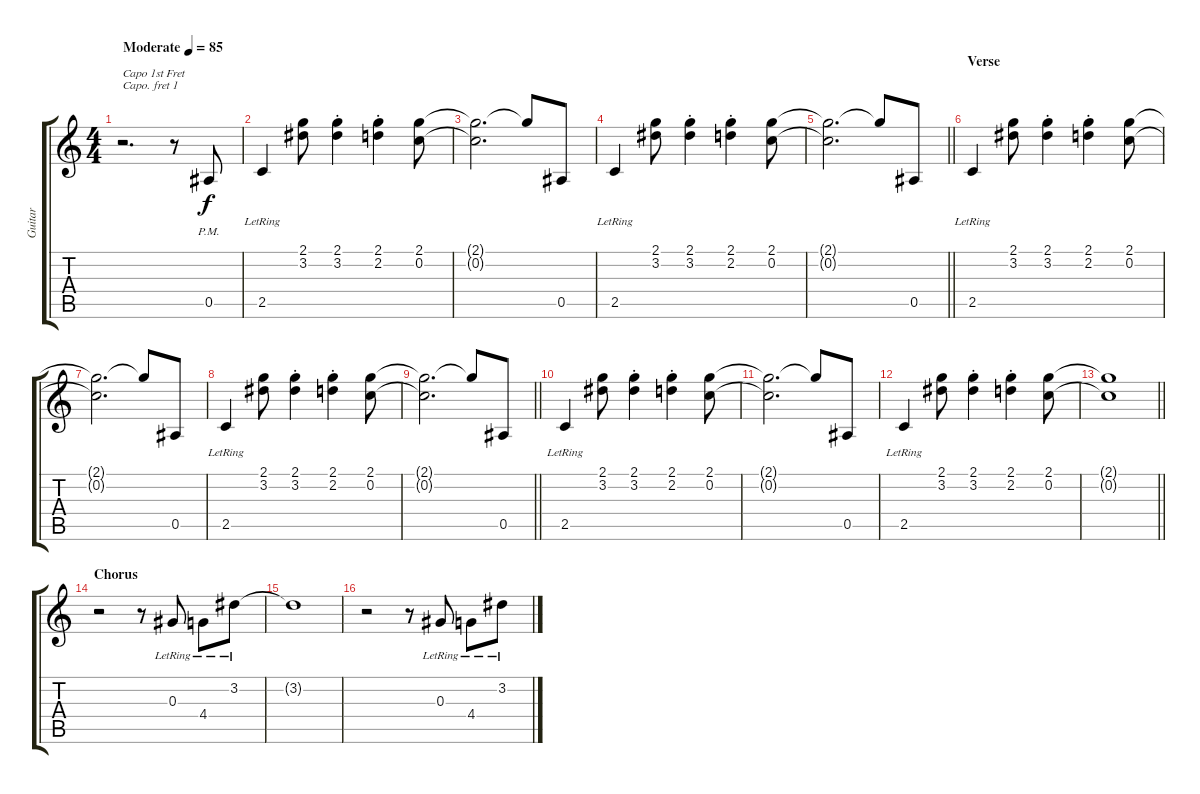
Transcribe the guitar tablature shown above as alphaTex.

\track ("Guitar" "Guitar") {instrument electricguitarclean}
\staff {score tabs}
\capo 1
\tuning (E4 B3 G3 D3 A2 E2) {hide}
\ts (4 4)
\tempo (85 "Moderate")
\clef g2
\ks c
r.2{d txt "Capo 1st Fret" dy f instrument electricguitarclean} r.8 0.5{pm}.8 |
2.5{lr}.4 (2.1 3.2).8 (2.1{st} 3.2{st}).4 (2.1{st} 2.2{st}).4 (2.1 0.2).8 |
(2.1{t} 0.2{t}).2{d} 2.1{t}.8 0.5.8 |
2.5{lr}.4 (2.1 3.2).8 (2.1{st} 3.2{st}).4 (2.1{st} 2.2{st}).4 (2.1 0.2).8 |
\barLineRight lightlight
(2.1{t} 0.2{t}).2{d} 2.1{t}.8 0.5.8 |
\section ("" "Verse")
2.5{lr}.4 (2.1 3.2).8 (2.1{st} 3.2{st}).4 (2.1{st} 2.2{st}).4 (2.1 0.2).8 |
(2.1{t} 0.2{t}).2{d} 2.1{t}.8 0.5.8 |
2.5{lr}.4 (2.1 3.2).8 (2.1{st} 3.2{st}).4 (2.1{st} 2.2{st}).4 (2.1 0.2).8 |
\barLineRight lightlight
(2.1{t} 0.2{t}).2{d} 2.1{t}.8 0.5.8 |
2.5{lr}.4 (2.1 3.2).8 (2.1{st} 3.2{st}).4 (2.1{st} 2.2{st}).4 (2.1 0.2).8 |
(2.1{t} 0.2{t}).2{d} 2.1{t}.8 0.5.8 |
2.5{lr}.4 (2.1 3.2).8 (2.1{st} 3.2{st}).4 (2.1{st} 2.2{st}).4 (2.1 0.2).8 |
\barLineRight lightlight
(2.1{t} 0.2{t}).1 |
\section ("" "Chorus")
r.2 r.8 0.3{lr}.8 4.4{lr}.8 3.2{lr}.8 |
3.2{t}.1 |
r.2 r.8 0.3{lr}.8 4.4{lr}.8 3.2{lr}.8
